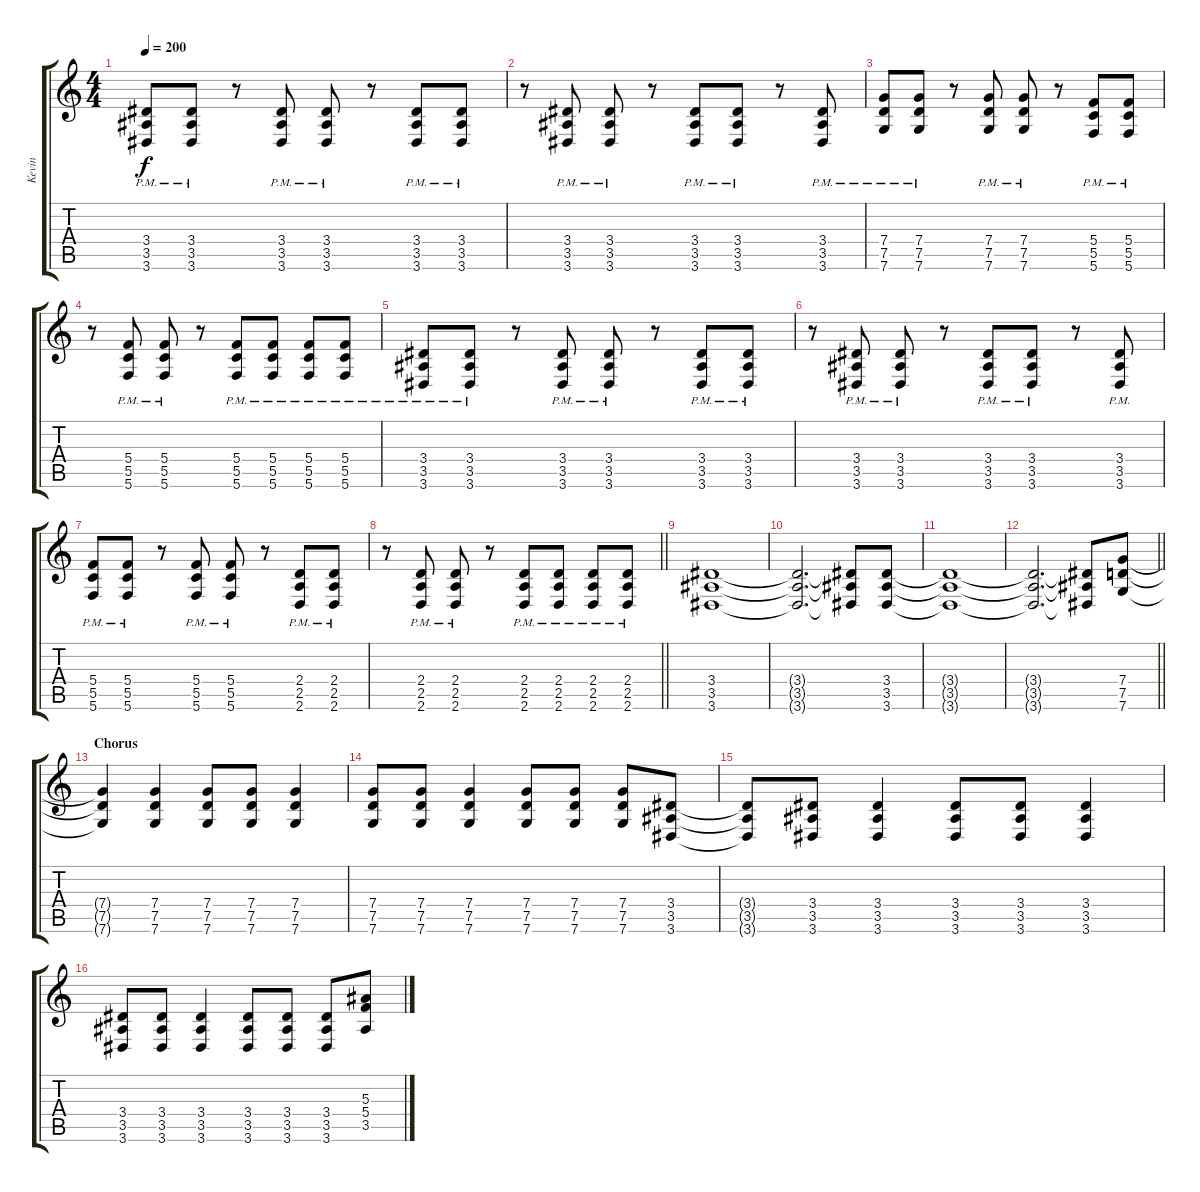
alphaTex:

\track ("Kevin" "Kevin") {instrument distortionguitar}
\staff {score tabs}
\tuning (D4 A3 F3 C3 G2 C2) {hide}
\ts (4 4)
\tempo 200
\clef g2
\ks c
(3.4{pm} 3.5{pm} 3.6{pm}).8{dy f} (3.4{pm} 3.5{pm} 3.6{pm}).8 r.8 (3.4{pm} 3.5{pm} 3.6{pm}).8 (3.4{pm} 3.5{pm} 3.6{pm}).8 r.8 (3.4{pm} 3.5{pm} 3.6{pm}).8 (3.4{pm} 3.5{pm} 3.6{pm}).8 |
r.8 (3.4{pm} 3.5{pm} 3.6{pm}).8 (3.4{pm} 3.5{pm} 3.6{pm}).8 r.8 (3.4{pm} 3.5{pm} 3.6{pm}).8 (3.4{pm} 3.5{pm} 3.6{pm}).8 r.8 (3.4{pm} 3.5{pm} 3.6{pm}).8 |
(7.4{pm} 7.5{pm} 7.6{pm}).8 (7.4{pm} 7.5{pm} 7.6{pm}).8 r.8 (7.4{pm} 7.5{pm} 7.6{pm}).8 (7.4{pm} 7.5{pm} 7.6{pm}).8 r.8 (5.4{pm} 5.5{pm} 5.6{pm}).8 (5.4{pm} 5.5{pm} 5.6{pm}).8 |
r.8 (5.4{pm} 5.5{pm} 5.6{pm}).8 (5.4{pm} 5.5{pm} 5.6{pm}).8 r.8 (5.4{pm} 5.5{pm} 5.6{pm}).8 (5.4{pm} 5.5{pm} 5.6{pm}).8 (5.4{pm} 5.5{pm} 5.6{pm}).8 (5.4{pm} 5.5{pm} 5.6{pm}).8 |
(3.4{pm} 3.5{pm} 3.6{pm}).8 (3.4{pm} 3.5{pm} 3.6{pm}).8 r.8 (3.4{pm} 3.5{pm} 3.6{pm}).8 (3.4{pm} 3.5{pm} 3.6{pm}).8 r.8 (3.4{pm} 3.5{pm} 3.6{pm}).8 (3.4{pm} 3.5{pm} 3.6{pm}).8 |
r.8 (3.4{pm} 3.5{pm} 3.6{pm}).8 (3.4{pm} 3.5{pm} 3.6{pm}).8 r.8 (3.4{pm} 3.5{pm} 3.6{pm}).8 (3.4{pm} 3.5{pm} 3.6{pm}).8 r.8 (3.4{pm} 3.5{pm} 3.6{pm}).8 |
(5.4{pm} 5.5{pm} 5.6{pm}).8 (5.4{pm} 5.5{pm} 5.6{pm}).8 r.8 (5.4{pm} 5.5{pm} 5.6{pm}).8 (5.4{pm} 5.5{pm} 5.6{pm}).8 r.8 (2.4{pm} 2.5{pm} 2.6{pm}).8 (2.4{pm} 2.5{pm} 2.6{pm}).8 |
\barLineRight lightlight
r.8 (2.4{pm} 2.5{pm} 2.6{pm}).8 (2.4{pm} 2.5{pm} 2.6{pm}).8 r.8 (2.4{pm} 2.5{pm} 2.6{pm}).8 (2.4{pm} 2.5{pm} 2.6{pm}).8 (2.4{pm} 2.5{pm} 2.6{pm}).8 (2.4{pm} 2.5{pm} 2.6{pm}).8 |
\section ("" "")
(3.4 3.5 3.6).1 |
(3.4{t} 3.5{t} 3.6{t}).2{d} (3.4{t} 3.5{t} 3.6{t}).8 (3.4 3.5 3.6).8 |
(3.4{t} 3.5{t} 3.6{t}).1 |
\barLineRight lightlight
(3.4{t} 3.5{t} 3.6{t}).2{d} (3.4{t} 3.5{t} 3.6{t}).8 (7.4 7.5 7.6).8 |
\section ("" "Chorus")
(7.4{t} 7.5{t} 7.6{t}).4 (7.4 7.5 7.6).4 (7.4 7.5 7.6).8 (7.4 7.5 7.6).8 (7.4 7.5 7.6).4 |
(7.4 7.5 7.6).8 (7.4 7.5 7.6).8 (7.4 7.5 7.6).4 (7.4 7.5 7.6).8 (7.4 7.5 7.6).8 (7.4 7.5 7.6).8 (3.4 3.5 3.6).8 |
(3.4{t} 3.5{t} 3.6{t}).8 (3.4 3.5 3.6).8 (3.4 3.5 3.6).4 (3.4 3.5 3.6).8 (3.4 3.5 3.6).8 (3.4 3.5 3.6).4 |
(3.4 3.5 3.6).8 (3.4 3.5 3.6).8 (3.4 3.5 3.6).4 (3.4 3.5 3.6).8 (3.4 3.5 3.6).8 (3.4 3.5 3.6).8 (5.3 5.4 3.5).8
